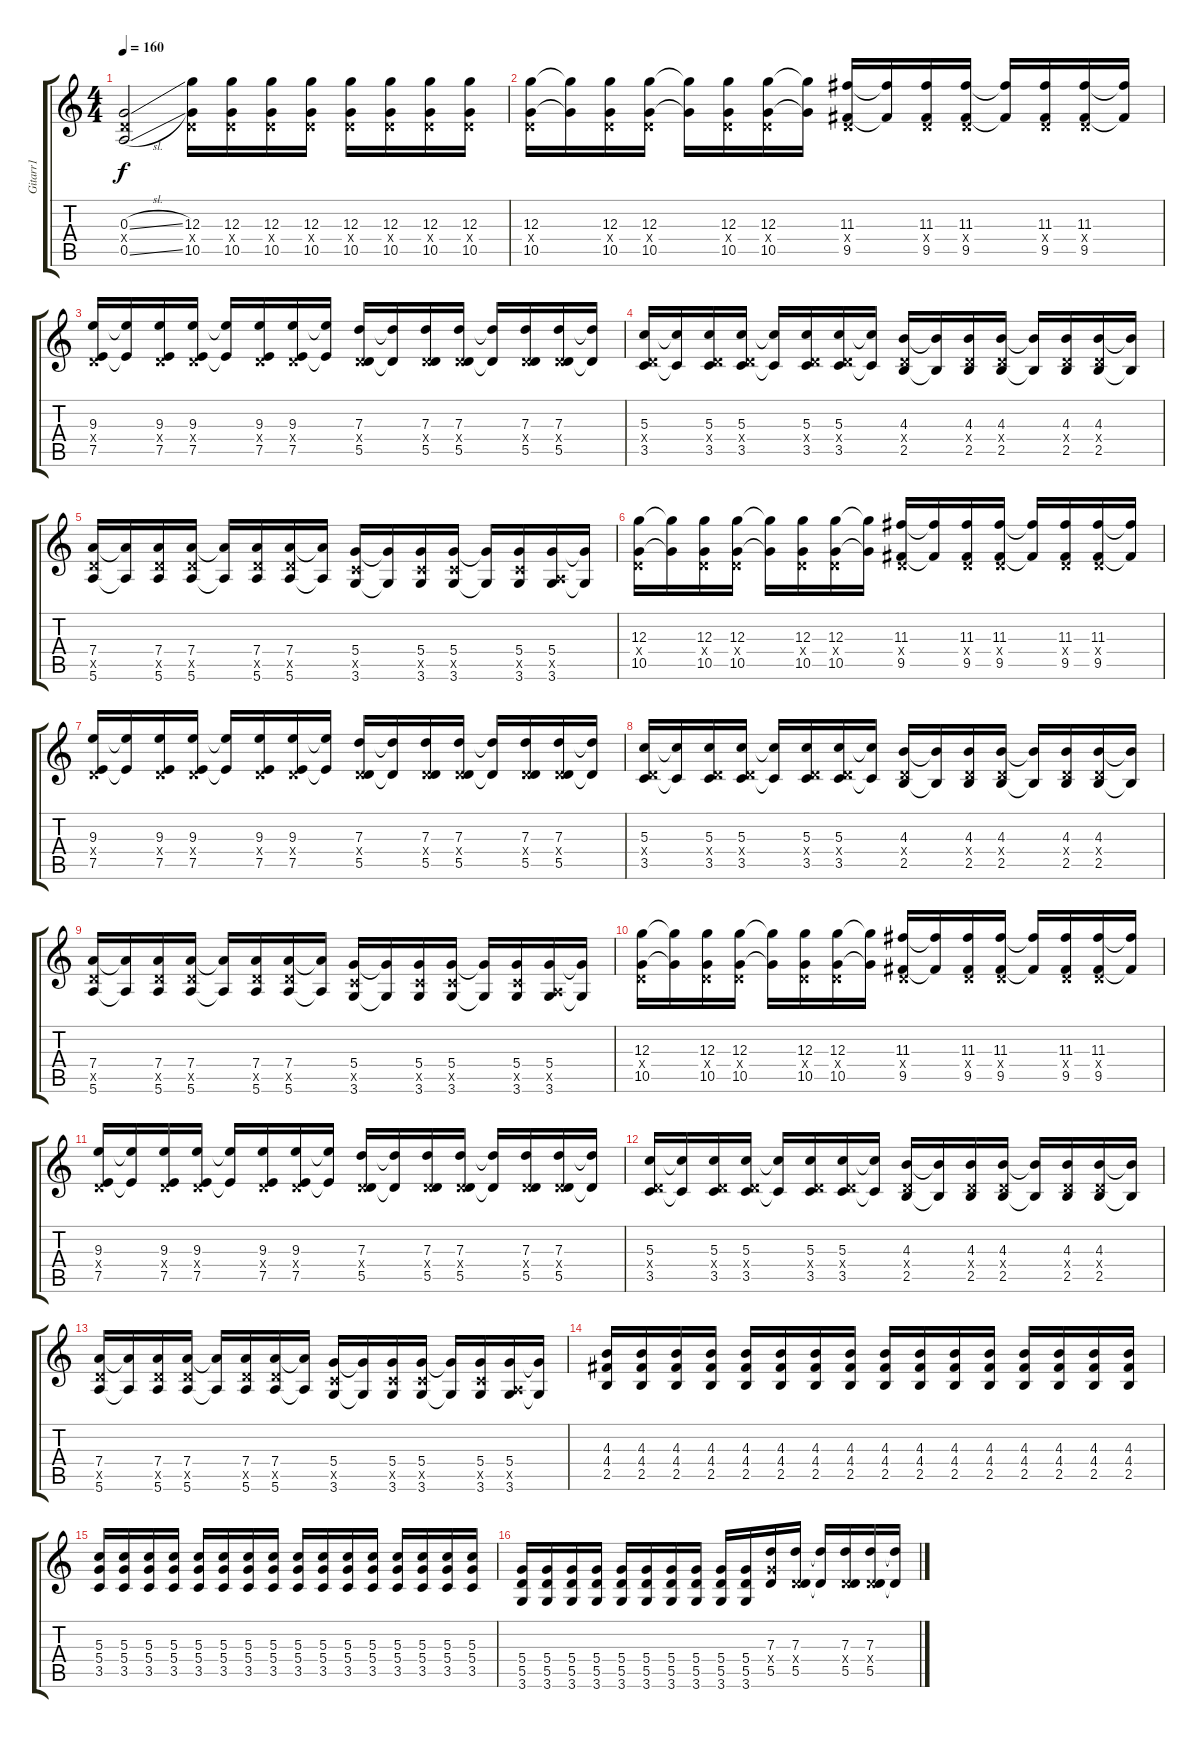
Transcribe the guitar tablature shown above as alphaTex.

\track ("Gitarr1" "Gitarr1") {instrument overdrivenguitar}
\staff {score tabs}
\tuning (E4 B3 G3 D3 A2 E2) {hide}
\ts (4 4)
\tempo 160
\clef g2
\ks c
(0.3{sl} 0.4{x} 0.5{sl}).2{dy f} (12.3 0.4{x} 10.5).16 (12.3 0.4{x} 10.5).16 (12.3 0.4{x} 10.5).16 (12.3 0.4{x} 10.5).16 (12.3 0.4{x} 10.5).16 (12.3 0.4{x} 10.5).16 (12.3 0.4{x} 10.5).16 (12.3 0.4{x} 10.5).16 |
(12.3 0.4{x} 10.5).16 (12.3{t} 10.5{t}).16 (12.3 0.4{x} 10.5).16 (12.3 0.4{x} 10.5).16 (12.3{t} 10.5{t}).16 (12.3 0.4{x} 10.5).16 (12.3 0.4{x} 10.5).16 (12.3{t} 10.5{t}).16 (11.3 0.4{x} 9.5).16 (11.3{t} 9.5{t}).16 (11.3 0.4{x} 9.5).16 (11.3 0.4{x} 9.5).16 (11.3{t} 9.5{t}).16 (11.3 0.4{x} 9.5).16 (11.3 0.4{x} 9.5).16 (11.3{t} 9.5{t}).16 |
(9.3 0.4{x} 7.5).16 (9.3{t} 7.5{t}).16 (9.3 0.4{x} 7.5).16 (9.3 0.4{x} 7.5).16 (9.3{t} 7.5{t}).16 (9.3 0.4{x} 7.5).16 (9.3 0.4{x} 7.5).16 (9.3{t} 7.5{t}).16 (7.3 0.4{x} 5.5).16 (7.3{t} 5.5{t}).16 (7.3 0.4{x} 5.5).16 (7.3 0.4{x} 5.5).16 (7.3{t} 5.5{t}).16 (7.3 0.4{x} 5.5).16 (7.3 0.4{x} 5.5).16 (7.3{t} 5.5{t}).16 |
(5.3 0.4{x} 3.5).16 (5.3{t} 3.5{t}).16 (5.3 0.4{x} 3.5).16 (5.3 0.4{x} 3.5).16 (5.3{t} 3.5{t}).16 (5.3 0.4{x} 3.5).16 (5.3 0.4{x} 3.5).16 (5.3{t} 3.5{t}).16 (4.3 0.4{x} 2.5).16 (4.3{t} 2.5{t}).16 (4.3 0.4{x} 2.5).16 (4.3 0.4{x} 2.5).16 (4.3{t} 2.5{t}).16 (4.3 0.4{x} 2.5).16 (4.3 0.4{x} 2.5).16 (4.3{t} 2.5{t}).16 |
(7.4 5.5{x} 5.6).16 (7.4{t} 5.6{t}).16 (7.4 5.5{x} 5.6).16 (7.4 5.5{x} 5.6).16 (7.4{t} 5.6{t}).16 (7.4 5.5{x} 5.6).16 (7.4 5.5{x} 5.6).16 (7.4{t} 5.6{t}).16 (5.4 3.5{x} 3.6).16 (5.4{t} 3.6{t}).16 (5.4 3.5{x} 3.6).16 (5.4 3.5{x} 3.6).16 (5.4{t} 3.6{t}).16 (5.4 3.5{x} 3.6).16 (5.4 0.5{x} 3.6).16 (5.4{t} 3.6{t}).16 |
(12.3 0.4{x} 10.5).16 (12.3{t} 10.5{t}).16 (12.3 0.4{x} 10.5).16 (12.3 0.4{x} 10.5).16 (12.3{t} 10.5{t}).16 (12.3 0.4{x} 10.5).16 (12.3 0.4{x} 10.5).16 (12.3{t} 10.5{t}).16 (11.3 0.4{x} 9.5).16 (11.3{t} 9.5{t}).16 (11.3 0.4{x} 9.5).16 (11.3 0.4{x} 9.5).16 (11.3{t} 9.5{t}).16 (11.3 0.4{x} 9.5).16 (11.3 0.4{x} 9.5).16 (11.3{t} 9.5{t}).16 |
(9.3 0.4{x} 7.5).16 (9.3{t} 7.5{t}).16 (9.3 0.4{x} 7.5).16 (9.3 0.4{x} 7.5).16 (9.3{t} 7.5{t}).16 (9.3 0.4{x} 7.5).16 (9.3 0.4{x} 7.5).16 (9.3{t} 7.5{t}).16 (7.3 0.4{x} 5.5).16 (7.3{t} 5.5{t}).16 (7.3 0.4{x} 5.5).16 (7.3 0.4{x} 5.5).16 (7.3{t} 5.5{t}).16 (7.3 0.4{x} 5.5).16 (7.3 0.4{x} 5.5).16 (7.3{t} 5.5{t}).16 |
(5.3 0.4{x} 3.5).16 (5.3{t} 3.5{t}).16 (5.3 0.4{x} 3.5).16 (5.3 0.4{x} 3.5).16 (5.3{t} 3.5{t}).16 (5.3 0.4{x} 3.5).16 (5.3 0.4{x} 3.5).16 (5.3{t} 3.5{t}).16 (4.3 0.4{x} 2.5).16 (4.3{t} 2.5{t}).16 (4.3 0.4{x} 2.5).16 (4.3 0.4{x} 2.5).16 (4.3{t} 2.5{t}).16 (4.3 0.4{x} 2.5).16 (4.3 0.4{x} 2.5).16 (4.3{t} 2.5{t}).16 |
(7.4 5.5{x} 5.6).16 (7.4{t} 5.6{t}).16 (7.4 5.5{x} 5.6).16 (7.4 5.5{x} 5.6).16 (7.4{t} 5.6{t}).16 (7.4 5.5{x} 5.6).16 (7.4 5.5{x} 5.6).16 (7.4{t} 5.6{t}).16 (5.4 3.5{x} 3.6).16 (5.4{t} 3.6{t}).16 (5.4 3.5{x} 3.6).16 (5.4 3.5{x} 3.6).16 (5.4{t} 3.6{t}).16 (5.4 3.5{x} 3.6).16 (5.4 0.5{x} 3.6).16 (5.4{t} 3.6{t}).16 |
(12.3 0.4{x} 10.5).16 (12.3{t} 10.5{t}).16 (12.3 0.4{x} 10.5).16 (12.3 0.4{x} 10.5).16 (12.3{t} 10.5{t}).16 (12.3 0.4{x} 10.5).16 (12.3 0.4{x} 10.5).16 (12.3{t} 10.5{t}).16 (11.3 0.4{x} 9.5).16 (11.3{t} 9.5{t}).16 (11.3 0.4{x} 9.5).16 (11.3 0.4{x} 9.5).16 (11.3{t} 9.5{t}).16 (11.3 0.4{x} 9.5).16 (11.3 0.4{x} 9.5).16 (11.3{t} 9.5{t}).16 |
(9.3 0.4{x} 7.5).16 (9.3{t} 7.5{t}).16 (9.3 0.4{x} 7.5).16 (9.3 0.4{x} 7.5).16 (9.3{t} 7.5{t}).16 (9.3 0.4{x} 7.5).16 (9.3 0.4{x} 7.5).16 (9.3{t} 7.5{t}).16 (7.3 0.4{x} 5.5).16 (7.3{t} 5.5{t}).16 (7.3 0.4{x} 5.5).16 (7.3 0.4{x} 5.5).16 (7.3{t} 5.5{t}).16 (7.3 0.4{x} 5.5).16 (7.3 0.4{x} 5.5).16 (7.3{t} 5.5{t}).16 |
(5.3 0.4{x} 3.5).16 (5.3{t} 3.5{t}).16 (5.3 0.4{x} 3.5).16 (5.3 0.4{x} 3.5).16 (5.3{t} 3.5{t}).16 (5.3 0.4{x} 3.5).16 (5.3 0.4{x} 3.5).16 (5.3{t} 3.5{t}).16 (4.3 0.4{x} 2.5).16 (4.3{t} 2.5{t}).16 (4.3 0.4{x} 2.5).16 (4.3 0.4{x} 2.5).16 (4.3{t} 2.5{t}).16 (4.3 0.4{x} 2.5).16 (4.3 0.4{x} 2.5).16 (4.3{t} 2.5{t}).16 |
(7.4 5.5{x} 5.6).16 (7.4{t} 5.6{t}).16 (7.4 5.5{x} 5.6).16 (7.4 5.5{x} 5.6).16 (7.4{t} 5.6{t}).16 (7.4 5.5{x} 5.6).16 (7.4 5.5{x} 5.6).16 (7.4{t} 5.6{t}).16 (5.4 3.5{x} 3.6).16 (5.4{t} 3.6{t}).16 (5.4 3.5{x} 3.6).16 (5.4 3.5{x} 3.6).16 (5.4{t} 3.6{t}).16 (5.4 3.5{x} 3.6).16 (5.4 0.5{x} 3.6).16 (5.4{t} 3.6{t}).16 |
(4.3 4.4 2.5).16 (4.3 4.4 2.5).16 (4.3 4.4 2.5).16 (4.3 4.4 2.5).16 (4.3 4.4 2.5).16 (4.3 4.4 2.5).16 (4.3 4.4 2.5).16 (4.3 4.4 2.5).16 (4.3 4.4 2.5).16 (4.3 4.4 2.5).16 (4.3 4.4 2.5).16 (4.3 4.4 2.5).16 (4.3 4.4 2.5).16 (4.3 4.4 2.5).16 (4.3 4.4 2.5).16 (4.3 4.4 2.5).16 |
(5.3 5.4 3.5).16 (5.3 5.4 3.5).16 (5.3 5.4 3.5).16 (5.3 5.4 3.5).16 (5.3 5.4 3.5).16 (5.3 5.4 3.5).16 (5.3 5.4 3.5).16 (5.3 5.4 3.5).16 (5.3 5.4 3.5).16 (5.3 5.4 3.5).16 (5.3 5.4 3.5).16 (5.3 5.4 3.5).16 (5.3 5.4 3.5).16 (5.3 5.4 3.5).16 (5.3 5.4 3.5).16 (5.3 5.4 3.5).16 |
(5.4 5.5 3.6).16 (5.4 5.5 3.6).16 (5.4 5.5 3.6).16 (5.4 5.5 3.6).16 (5.4 5.5 3.6).16 (5.4 5.5 3.6).16 (5.4 5.5 3.6).16 (5.4 5.5 3.6).16 (5.4 5.5 3.6).16 (5.4 5.5 3.6).16 (7.3 5.4{x} 5.5).16 (7.3 0.4{x} 5.5).16 (7.3{t} 5.5{t}).16 (7.3 0.4{x} 5.5).16 (7.3 0.4{x} 5.5).16 (7.3{t} 5.5{t}).16
